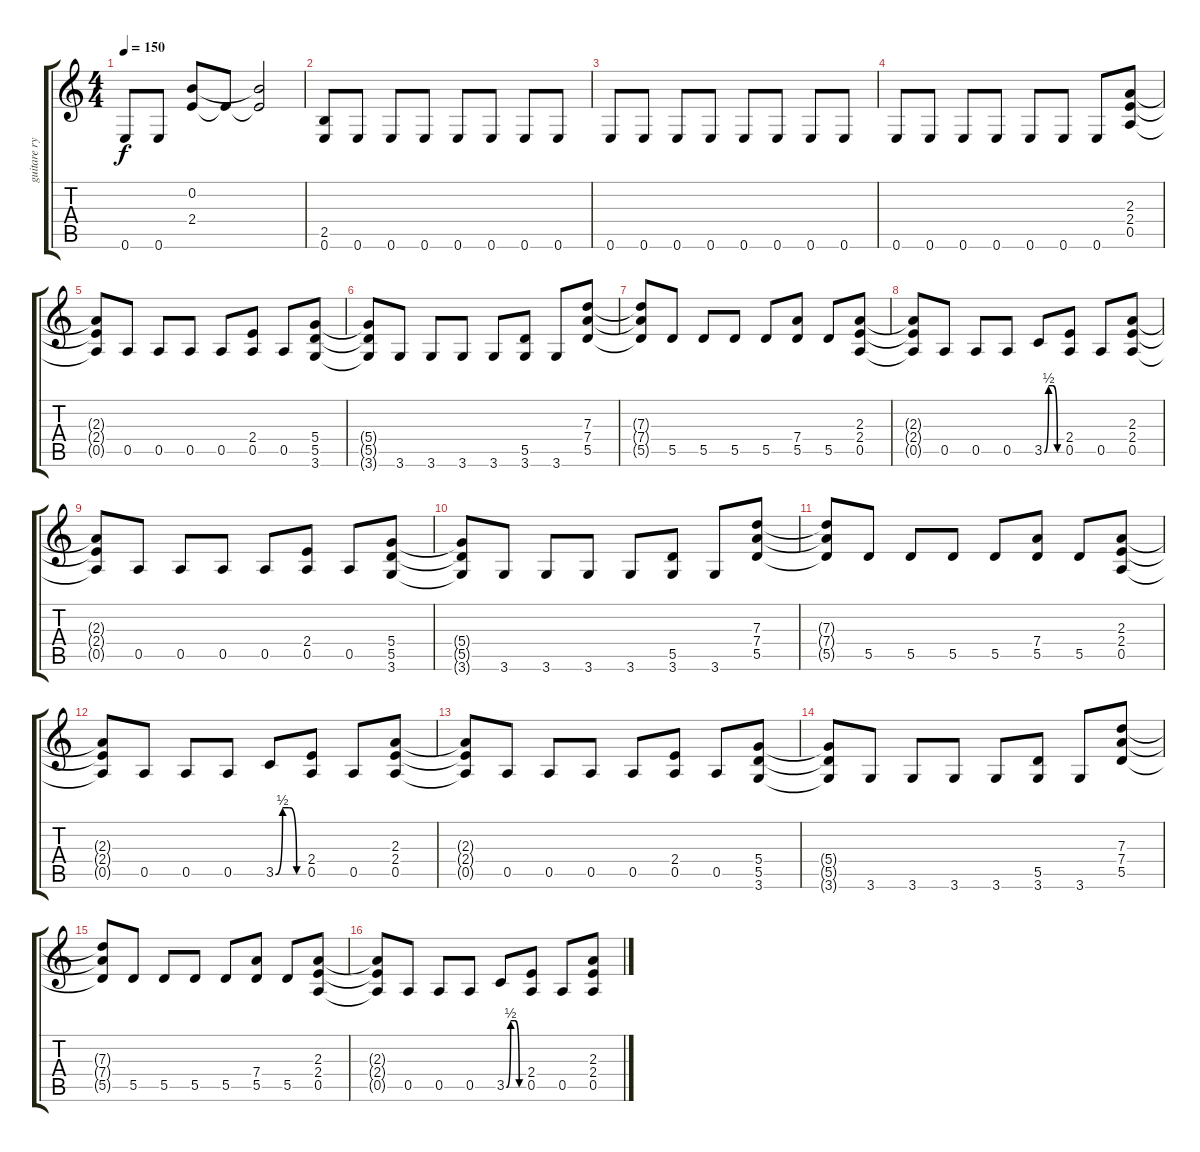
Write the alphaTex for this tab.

\track ("guitare rythme 1" "guitare ry") {instrument distortionguitar}
\staff {score tabs}
\tuning (E4 B3 G3 D3 A2 E2) {hide}
\ts (4 4)
\tempo 150
\clef g2
\ks c
0.6{t}.8{dy f} 0.6.8 (0.2 2.4).8 2.4{t}.8 (0.2{t} 2.4{t}).2 |
(2.5 0.6).8 0.6.8 0.6.8 0.6.8 0.6.8 0.6.8 0.6.8 0.6.8 |
0.6.8 0.6.8 0.6.8 0.6.8 0.6.8 0.6.8 0.6.8 0.6.8 |
0.6.8 0.6.8 0.6.8 0.6.8 0.6.8 0.6.8 0.6.8 (2.3 2.4 0.5).8 |
(2.3{t} 2.4{t} 0.5{t}).8 0.5.8 0.5.8 0.5.8 0.5.8 (2.4 0.5).8 0.5.8 (5.4 5.5 3.6).8 |
(5.4{t} 5.5{t} 3.6{t}).8 3.6.8 3.6.8 3.6.8 3.6.8 (5.5 3.6).8 3.6.8 (7.3 7.4 5.5).8 |
(7.3{t} 7.4{t} 5.5{t}).8 5.5.8 5.5.8 5.5.8 5.5.8 (7.4 5.5).8 5.5.8 (2.3 2.4 0.5).8 |
(2.3{t} 2.4{t} 0.5{t}).8 0.5.8 0.5.8 0.5.8 3.5{be (custom 0 0 15 2 30 2 45 0 60 0)}.8 (2.4 0.5).8 0.5.8 (2.3 2.4 0.5).8 |
(2.3{t} 2.4{t} 0.5{t}).8 0.5.8 0.5.8 0.5.8 0.5.8 (2.4 0.5).8 0.5.8 (5.4 5.5 3.6).8 |
(5.4{t} 5.5{t} 3.6{t}).8 3.6.8 3.6.8 3.6.8 3.6.8 (5.5 3.6).8 3.6.8 (7.3 7.4 5.5).8 |
(7.3{t} 7.4{t} 5.5{t}).8 5.5.8 5.5.8 5.5.8 5.5.8 (7.4 5.5).8 5.5.8 (2.3 2.4 0.5).8 |
(2.3{t} 2.4{t} 0.5{t}).8 0.5.8 0.5.8 0.5.8 3.5{be (custom 0 0 15 2 30 2 45 0 60 0)}.8 (2.4 0.5).8 0.5.8 (2.3 2.4 0.5).8 |
(2.3{t} 2.4{t} 0.5{t}).8 0.5.8 0.5.8 0.5.8 0.5.8 (2.4 0.5).8 0.5.8 (5.4 5.5 3.6).8 |
(5.4{t} 5.5{t} 3.6{t}).8 3.6.8 3.6.8 3.6.8 3.6.8 (5.5 3.6).8 3.6.8 (7.3 7.4 5.5).8 |
(7.3{t} 7.4{t} 5.5{t}).8 5.5.8 5.5.8 5.5.8 5.5.8 (7.4 5.5).8 5.5.8 (2.3 2.4 0.5).8 |
(2.3{t} 2.4{t} 0.5{t}).8 0.5.8 0.5.8 0.5.8 3.5{be (custom 0 0 15 2 30 2 45 0 60 0)}.8 (2.4 0.5).8 0.5.8 (2.3 2.4 0.5).8
